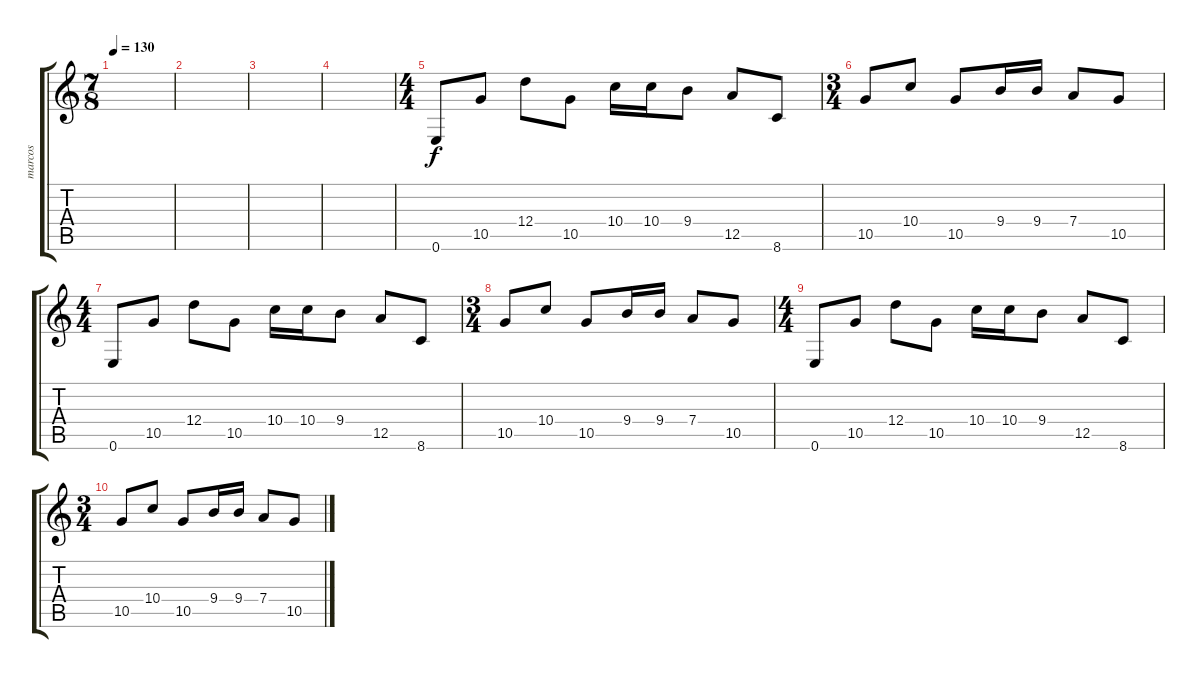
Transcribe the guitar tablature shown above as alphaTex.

\track ("marcos" "marcos") {instrument distortionguitar}
\staff {score tabs}
\tuning (E4 B3 G3 D3 A2 E2) {hide}
\ts (7 8)
\tempo 130
\clef g2
\ks c
|
|
|
|
\ts (4 4)
0.6.8 10.5.8 12.4.8 10.5.8 10.4.16 10.4.16 9.4.8 12.5.8 8.6.8 |
\ts (3 4)
10.5.8 10.4.8 10.5.8 9.4.16 9.4.16 7.4.8 10.5.8 |
\ts (4 4)
0.6.8 10.5.8 12.4.8 10.5.8 10.4.16 10.4.16 9.4.8 12.5.8 8.6.8 |
\ts (3 4)
10.5.8 10.4.8 10.5.8 9.4.16 9.4.16 7.4.8 10.5.8 |
\ts (4 4)
0.6.8 10.5.8 12.4.8 10.5.8 10.4.16 10.4.16 9.4.8 12.5.8 8.6.8 |
\ts (3 4)
10.5.8 10.4.8 10.5.8 9.4.16 9.4.16 7.4.8 10.5.8
